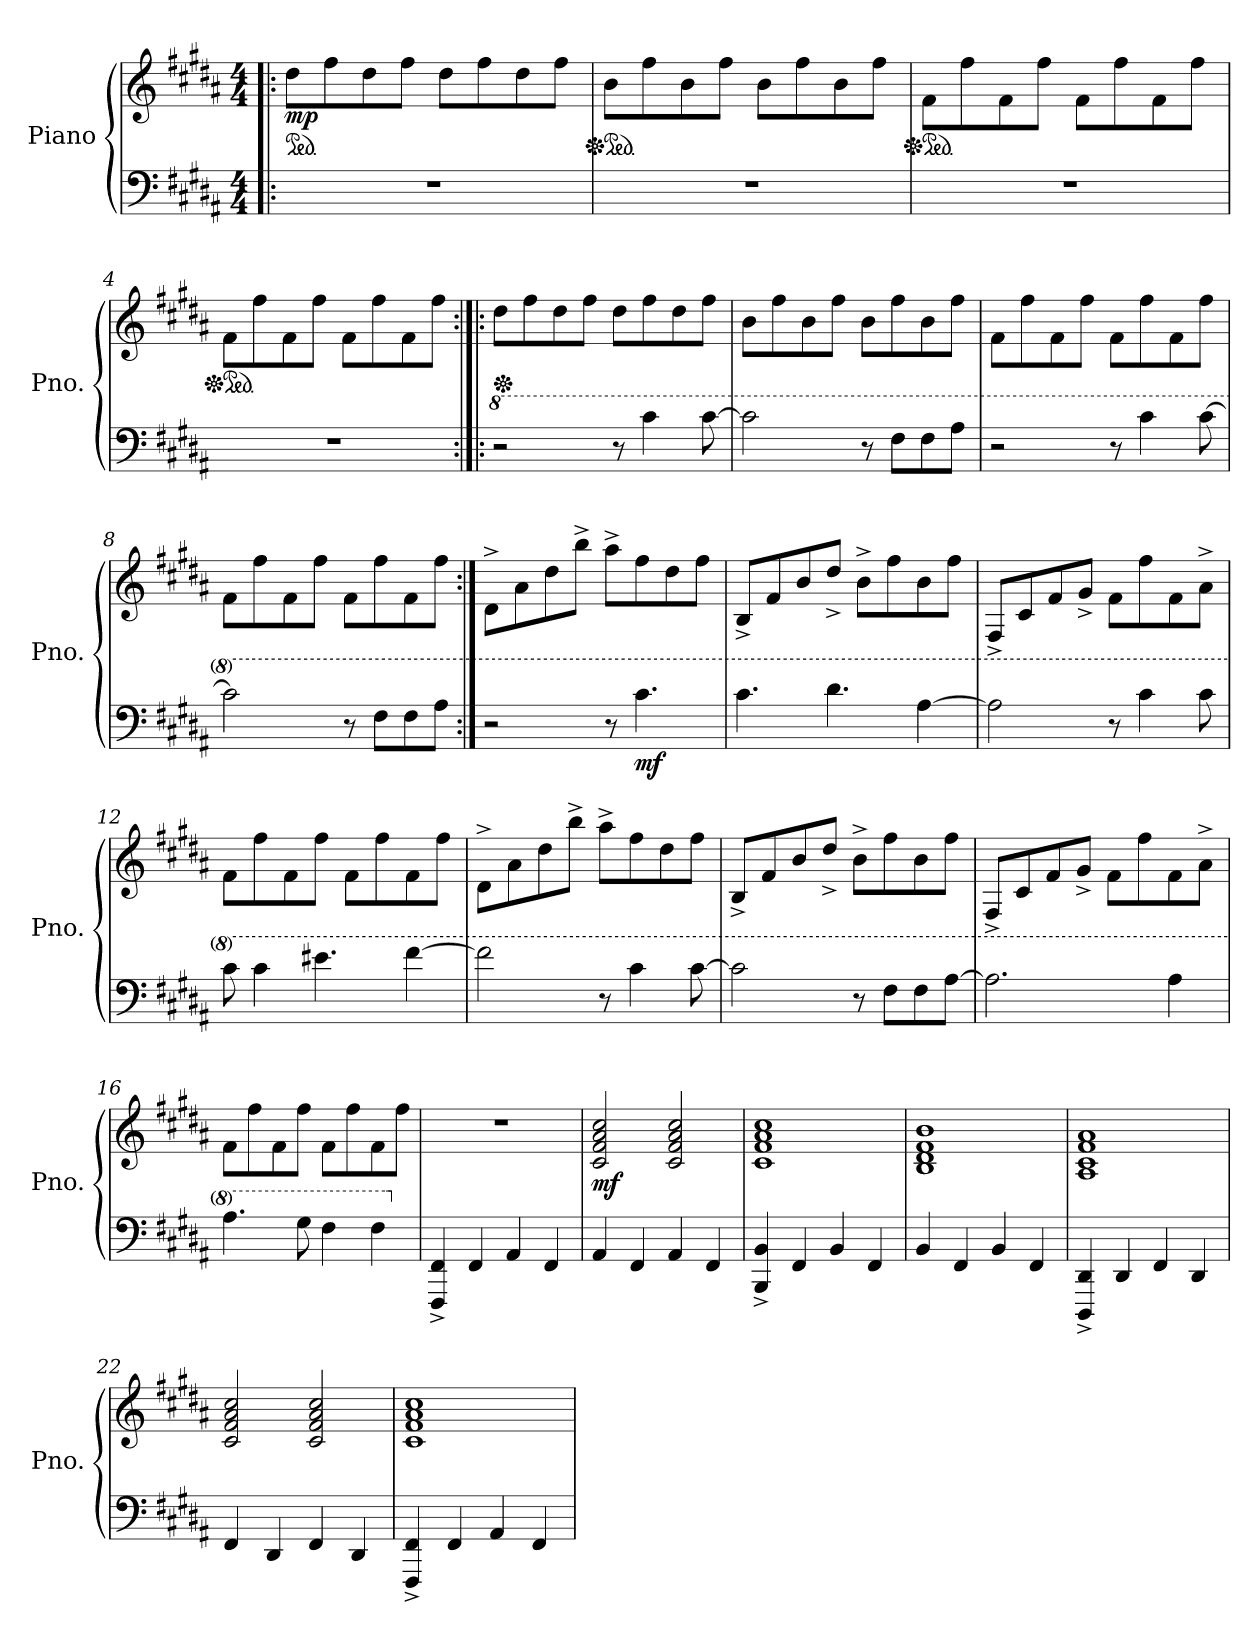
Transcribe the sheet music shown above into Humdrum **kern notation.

**kern	**kern	**dynam
*part1	*part1	*part1
*staff2	*staff1	*staff1/2
*I"Piano	*	*
*I'Pno.	*	*
*clefF4	*clefG2	*
*k[f#c#g#d#a#]	*k[f#c#g#d#a#]	*
*M4/4	*M4/4	*
*MM140	*MM140	*
*	*ped	*
=1!|:	=1!|:	=1!|:
!	!	!LO:DY:b
1r	8dd#\L	mp
.	8ff#\	.
.	8dd#\	.
.	8ff#\J	.
.	8dd#\L	.
.	8ff#\	.
.	8dd#\	.
.	8ff#\J	.
=2	=2	=2
*	*Xped	*
*	*ped	*
1r	8b\L	.
.	8ff#\	.
.	8b\	.
.	8ff#\J	.
.	8b\L	.
.	8ff#\	.
.	8b\	.
.	8ff#\J	.
=3	=3	=3
*	*Xped	*
*	*ped	*
1r	8f#\L	.
.	8ff#\	.
.	8f#\	.
.	8ff#\J	.
.	8f#\L	.
.	8ff#\	.
.	8f#\	.
.	8ff#\J	.
=4	=4	=4
*	*Xped	*
*	*ped	*
1r	8f#\L	.
.	8ff#\	.
.	8f#\	.
.	8ff#\J	.
.	8f#\L	.
.	8ff#\	.
.	8f#\	.
.	8ff#\J	.
!!LO:LB:g=z
=5:|!|:	=5:|!|:	=5:|!|:
*8va	*	*
*	*Xped	*
2r	8dd#\L	.
.	8ff#\	.
.	8dd#\	.
.	8ff#\J	.
8r	8dd#\L	.
4cc#\	8ff#\	.
.	8dd#\	.
[8cc#\	8ff#\J	.
=6	=6	=6
2cc#\]	8b\L	.
.	8ff#\	.
.	8b\	.
.	8ff#\J	.
8r	8b\L	.
8f#\L	8ff#\	.
8f#\	8b\	.
8a#\J	8ff#\J	.
=7	=7	=7
2r	8f#\L	.
.	8ff#\	.
.	8f#\	.
.	8ff#\J	.
8r	8f#\L	.
4cc#\	8ff#\	.
.	8f#\	.
[8cc#\	8ff#\J	.
=8	=8	=8
2cc#\]	8f#\L	.
.	8ff#\	.
.	8f#\	.
.	8ff#\J	.
8r	8f#\L	.
8f#\L	8ff#\	.
8f#\	8f#\	.
8a#\J	8ff#\J	.
!!LO:LB:g=z
=9:|!	=9:|!	=9:|!
2r	8d#^\L	.
.	8a#\	.
.	8dd#\	.
.	8bb^\J	.
8r	8aa#^\L	.
!	!	!LO:DY:b=2
4.cc#\	8ff#\	mf
.	8dd#\	.
.	8ff#\J	.
=10	=10	=10
4.cc#\	8B^/L	.
.	8f#/	.
.	8b/	.
4.dd#\	8dd#^/J	.
.	8b^\L	.
.	8ff#\	.
[4a#\	8b\	.
.	8ff#\J	.
=11	=11	=11
2a#\]	8F#^/L	.
.	8c#/	.
.	8f#/	.
.	8g#^/J	.
8r	8f#\L	.
4cc#\	8ff#\	.
.	8f#\	.
8cc#\	8a#^\J	.
=12	=12	=12
8cc#\	8f#\L	.
4cc#\	8ff#\	.
.	8f#\	.
4.ee#X\	8ff#\J	.
.	8f#\L	.
.	8ff#\	.
[4ff#\	8f#\	.
.	8ff#\J	.
=13	=13	=13
2ff#\]	8d#^\L	.
.	8a#\	.
.	8dd#\	.
.	8bb^\J	.
8r	8aa#^\L	.
4cc#\	8ff#\	.
.	8dd#\	.
[8cc#\	8ff#\J	.
!!LO:LB:g=z
=14	=14	=14
2cc#\]	8B^/L	.
.	8f#/	.
.	8b/	.
.	8dd#^/J	.
8r	8b^\L	.
8f#\L	8ff#\	.
8f#\	8b\	.
[8a#\J	8ff#\J	.
=15	=15	=15
2.a#\]	8F#^/L	.
.	8c#/	.
.	8f#/	.
.	8g#^/J	.
.	8f#\L	.
.	8ff#\	.
4a#\	8f#\	.
.	8a#^\J	.
=16	=16	=16
4.a#\	8f#\L	.
.	8ff#\	.
.	8f#\	.
8g#\	8ff#\J	.
4f#\	8f#\L	.
.	8ff#\	.
4f#\	8f#\	.
.	8ff#\J	.
=17	=17	=17
*X8va	*	*
4FFF#/^ 4FF#/^	1r	.
4FF#/	.	.
4AA#/	.	.
4FF#/	.	.
=18	=18	=18
!	!	!LO:DY:b
4AA#/	2c#/ 2f#/ 2a#/ 2cc#/	mf
4FF#/	.	.
4AA#/	2c#/ 2f#/ 2a#/ 2cc#/	.
4FF#/	.	.
=19	=19	=19
4BBB/^ 4BB/^	1c# 1f# 1a# 1cc#	.
4FF#/	.	.
4BB/	.	.
4FF#/	.	.
!!LO:LB:g=z
=20	=20	=20
4BB/	1B 1d# 1f# 1b	.
4FF#/	.	.
4BB/	.	.
4FF#/	.	.
=21	=21	=21
4DDD#/^ 4DD#/^	1A# 1c# 1f# 1a#	.
4DD#/	.	.
4FF#/	.	.
4DD#/	.	.
=22	=22	=22
4FF#/	2c#/ 2f#/ 2a#/ 2cc#/	.
4DD#/	.	.
4FF#/	2c#/ 2f#/ 2a#/ 2cc#/	.
4DD#/	.	.
=23	=23	=23
4FFF#/^ 4FF#/^	1c# 1f# 1a# 1cc#	.
4FF#/	.	.
4AA#/	.	.
4FF#/	.	.
=	=	=
*-	*-	*-
